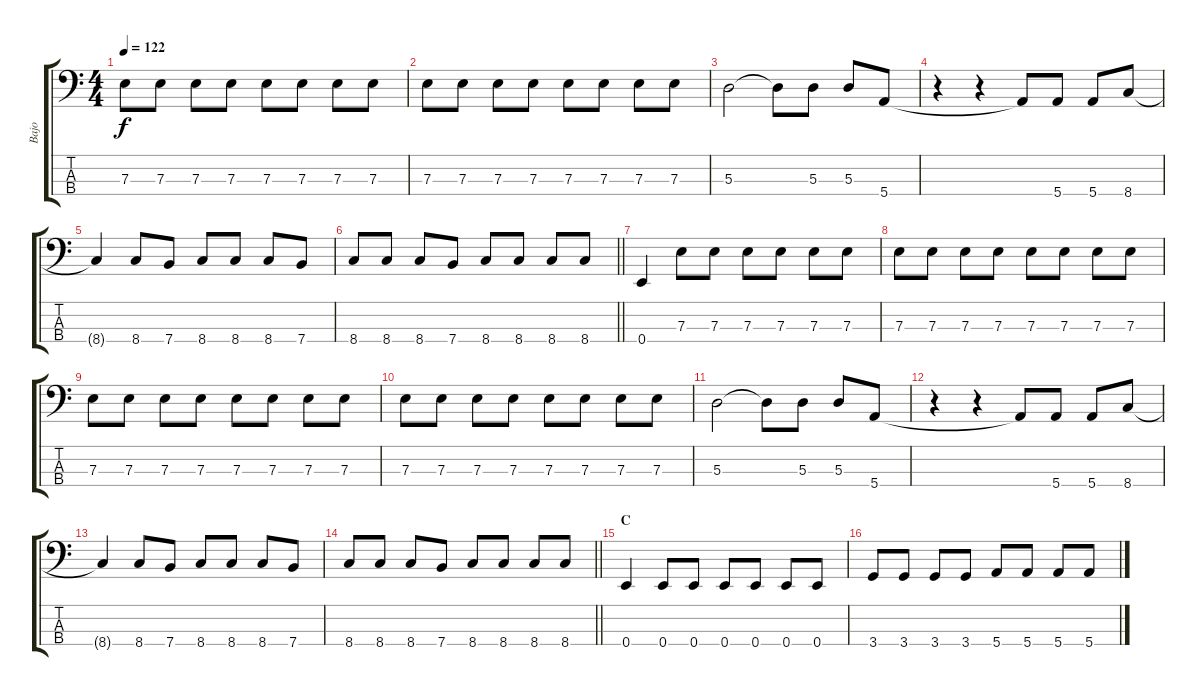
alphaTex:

\track ("Bajo" "Bajo") {instrument electricbasspick}
\staff {score tabs}
\tuning (G2 D2 A1 E1) {hide}
\ts (4 4)
\tempo 122
\clef f4
\ks c
7.3.8{dy f} 7.3.8 7.3.8 7.3.8 7.3.8 7.3.8 7.3.8 7.3.8 |
7.3.8 7.3.8 7.3.8 7.3.8 7.3.8 7.3.8 7.3.8 7.3.8 |
5.3.2 5.3{t}.8 5.3.8 5.3.8 5.4.8 |
r.4 r.4 5.4{t}.8 5.4.8 5.4.8 8.4.8 |
8.4{t}.4 8.4.8 7.4.8 8.4.8 8.4.8 8.4.8 7.4.8 |
\barLineRight lightlight
8.4.8 8.4.8 8.4.8 7.4.8 8.4.8 8.4.8 8.4.8 8.4.8 |
0.4.4 7.3.8 7.3.8 7.3.8 7.3.8 7.3.8 7.3.8 |
7.3.8 7.3.8 7.3.8 7.3.8 7.3.8 7.3.8 7.3.8 7.3.8 |
7.3.8 7.3.8 7.3.8 7.3.8 7.3.8 7.3.8 7.3.8 7.3.8 |
7.3.8 7.3.8 7.3.8 7.3.8 7.3.8 7.3.8 7.3.8 7.3.8 |
5.3.2 5.3{t}.8 5.3.8 5.3.8 5.4.8 |
r.4 r.4 5.4{t}.8 5.4.8 5.4.8 8.4.8 |
8.4{t}.4 8.4.8 7.4.8 8.4.8 8.4.8 8.4.8 7.4.8 |
\barLineRight lightlight
8.4.8 8.4.8 8.4.8 7.4.8 8.4.8 8.4.8 8.4.8 8.4.8 |
\section ("" "C")
0.4.4 0.4.8 0.4.8 0.4.8 0.4.8 0.4.8 0.4.8 |
3.4.8 3.4.8 3.4.8 3.4.8 5.4.8 5.4.8 5.4.8 5.4.8
